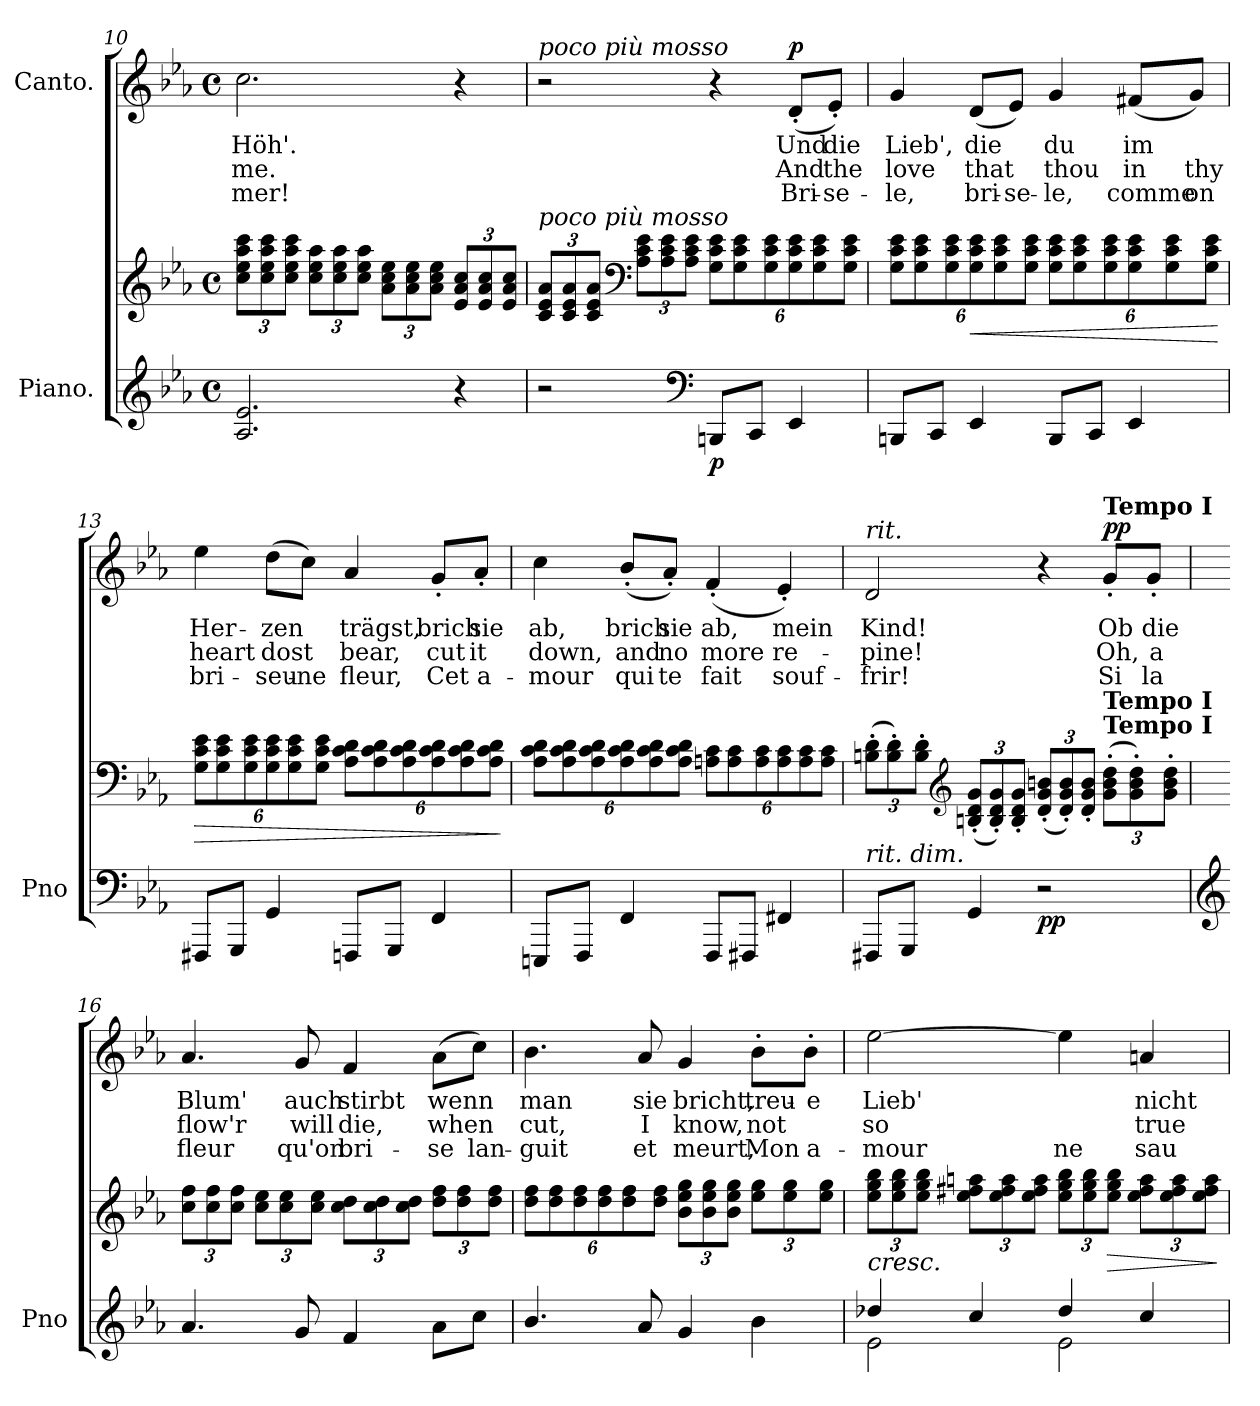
**kern	**kern	**dynam	**kern	**text	**text	**text	**dynam
*part2	*part2	*part2	*part1	*part1	*part1	*part1	*part1
*staff3	*staff2	*staff2/3	*staff1	*staff1	*staff1	*staff1	*staff1
*I"Piano.	*	*	*I"Canto.	*	*	*	*
*I'Pno	*	*	*	*	*	*	*
*clefG2	*clefG2	*	*clefG2	*	*	*	*
*k[b-e-a-]	*k[b-e-a-]	*	*k[b-e-a-]	*	*	*	*
*M4/4	*M4/4	*	*M4/4	*	*	*	*
*met(c)	*met(c)	*	*met(c)	*	*	*	*
*	*Xbrackettup	*	*	*	*	*	*
=10	=10	=10	=10	=10	=10	=10	=10
!	!	!	!	!LO:LY:b	!LO:LY:b	!LO:LY:b	!
2.A-/ 2.e-/	12cc\ 12ee-\ 12aa-\ 12ccc\L	.	2.cc\	Höh'.	me.	-mer!	.
.	12cc\ 12ee-\ 12aa-\ 12ccc\	.	.	.	.	.	.
.	12cc\ 12ee-\ 12aa-\ 12ccc\J	.	.	.	.	.	.
.	12cc\ 12ee-\ 12aa-\L	.	.	.	.	.	.
.	12cc\ 12ee-\ 12aa-\	.	.	.	.	.	.
.	12cc\ 12ee-\ 12aa-\J	.	.	.	.	.	.
.	12a-\ 12cc\ 12ee-\L	.	.	.	.	.	.
.	12a-\ 12cc\ 12ee-\	.	.	.	.	.	.
.	12a-\ 12cc\ 12ee-\J	.	.	.	.	.	.
4r	12e-/ 12a-/ 12cc/L	.	4r	.	.	.	.
.	12e-/ 12a-/ 12cc/	.	.	.	.	.	.
.	12e-/ 12a-/ 12cc/J	.	.	.	.	.	.
!!LO:PB:g=z
=11	=11	=11	=11	=11	=11	=11	=11
!	!	!	!LO:TX:a:i:t=poco più mosso	!	!	!	!
!	!LO:TX:a:i:t=poco più mosso	!	!	!	!	!	!
2r	12c/ 12e-/ 12a-/L	.	2r	.	.	.	.
.	12c/ 12e-/ 12a-/	.	.	.	.	.	.
.	12c/ 12e-/ 12a-/J	.	.	.	.	.	.
*	*clefF4	*	*	*	*	*	*
.	12A-\ 12c\ 12e-\L	.	.	.	.	.	.
.	12A-\ 12c\ 12e-\	.	.	.	.	.	.
*clefF4	*	*	*	*	*	*	*
.	12A-\ 12c\ 12e-\J	.	.	.	.	.	.
!	!	!LO:DY:b=2	!	!	!	!	!
8BBBn/L	12G\ 12c\ 12e-\L	p	4r	.	.	.	.
.	12G\ 12c\ 12e-\	.	.	.	.	.	.
8CC/J	.	.	.	.	.	.	.
.	12G\ 12c\ 12e-\	.	.	.	.	.	.
!	!	!	!	!LO:LY:b	!LO:LY:b	!LO:LY:b	!LO:DY:b
4EE-/	12G\ 12c\ 12e-\	.	(<8d'/L	Und	And	Bri-	p
.	12G\ 12c\ 12e-\	.	.	.	.	.	.
!	!	!	!	!LO:LY:b	!LO:LY:b	!LO:LY:b	!
.	.	.	8e-'/J)	die	the	-se-	.
.	12G\ 12c\ 12e-\J	.	.	.	.	.	.
=12	=12	=12	=12	=12	=12	=12	=12
!	!	!	!	!LO:LY:b	!LO:LY:b	!LO:LY:b	!
8BBBn/L	12G\ 12c\ 12e-\L	.	4g/	Lieb',	love	-le,	.
.	12G\ 12c\ 12e-\	.	.	.	.	.	.
8CC/J	.	.	.	.	.	.	.
.	12G\ 12c\ 12e-\	.	.	.	.	.	.
!	!	!LO:HP:b	!	!LO:LY:b	!LO:LY:b	!LO:LY:b	!
4EE-/	12G\ 12c\ 12e-\	<	(<8d/L	die	that	bri-	.
.	12G\ 12c\ 12e-\	.	.	.	.	.	.
!	!	!	!	!	!	!LO:LY:b	!
.	.	.	8e-/J)	.	.	-se-	.
.	12G\ 12c\ 12e-\J	.	.	.	.	.	.
!	!	!	!	!LO:LY:b	!LO:LY:b	!LO:LY:b	!
8BBB/L	12G\ 12c\ 12e-\L	.	4g/	du	thou	-le,	.
.	12G\ 12c\ 12e-\	.	.	.	.	.	.
8CC/J	.	.	.	.	.	.	.
.	12G\ 12c\ 12e-\	.	.	.	.	.	.
!	!	!	!	!LO:LY:b	!LO:LY:b	!LO:LY:b	!
4EE-/	12G\ 12c\ 12e-\	.	(<8f#X/L	im	in	comme	.
.	12G\ 12c\ 12e-\	.	.	.	.	.	.
!	!	!	!	!	!LO:LY:b	!LO:LY:b	!
.	.	.	8g/J)	.	thy	on	.
.	12G\ 12c\ 12e-\J	.	.	.	.	.	.
.	.	[	.	.	.	.	.
!!LO:LB:g=z
=13	=13	=13	=13	=13	=13	=13	=13
!	!	!LO:HP:b	!	!LO:LY:b	!LO:LY:b	!LO:LY:b	!
8FFF#X/L	12G\ 12c\ 12e-\L	>	4ee-\	Her-	heart	bri-	.
.	12G\ 12c\ 12e-\	.	.	.	.	.	.
8GGG/J	.	.	.	.	.	.	.
.	12G\ 12c\ 12e-\	.	.	.	.	.	.
!	!	!	!	!LO:LY:b	!LO:LY:b	!LO:LY:b	!
4GG/	12G\ 12c\ 12e-\	.	(>8dd\L	-zen	dost	-seu-	.
.	12G\ 12c\ 12e-\	.	.	.	.	.	.
!	!	!	!	!	!	!LO:LY:b	!
.	.	.	8cc\J)	.	.	-ne	.
.	12G\ 12c\ 12e-\J	.	.	.	.	.	.
!	!	!	!	!LO:LY:b	!LO:LY:b	!LO:LY:b	!
8FFFn/L	12A-\ 12c\ 12d\L	.	4a-/	trägst,	bear,	fleur,	.
.	12A-\ 12c\ 12d\	.	.	.	.	.	.
8GGG/J	.	.	.	.	.	.	.
.	12A-\ 12c\ 12d\	.	.	.	.	.	.
!	!	!	!	!LO:LY:b	!LO:LY:b	!LO:LY:b	!
4FF/	12A-\ 12c\ 12d\	.	8g'/L	brich	cut	Cet	.
.	12A-\ 12c\ 12d\	.	.	.	.	.	.
!	!	!	!	!LO:LY:b	!LO:LY:b	!LO:LY:b	!
.	.	.	8a-'/J	sie	it	a-	.
.	12A-\ 12c\ 12d\J	.	.	.	.	.	.
.	.	]	.	.	.	.	.
=14	=14	=14	=14	=14	=14	=14	=14
!	!	!	!	!LO:LY:b	!LO:LY:b	!LO:LY:b	!
8EEEn/L	12A-\ 12c\ 12d\L	.	4cc\	ab,	down,	-mour	.
.	12A-\ 12c\ 12d\	.	.	.	.	.	.
8FFF/J	.	.	.	.	.	.	.
.	12A-\ 12c\ 12d\	.	.	.	.	.	.
!	!	!	!	!LO:LY:b	!LO:LY:b	!LO:LY:b	!
4FF/	12A-\ 12c\ 12d\	.	(<8b-'/L	brich	and	qui	.
.	12A-\ 12c\ 12d\	.	.	.	.	.	.
!	!	!	!	!LO:LY:b	!LO:LY:b	!LO:LY:b	!
.	.	.	8a-'/J)	sie	no	te	.
.	12A-\ 12c\ 12d\J	.	.	.	.	.	.
!	!	!	!	!LO:LY:b	!LO:LY:b	!LO:LY:b	!
8FFF/L	12An\ 12c\L	.	(<4f'/	ab,	more	fait	.
.	12A\ 12c\	.	.	.	.	.	.
8FFF#X/J	.	.	.	.	.	.	.
.	12A\ 12c\	.	.	.	.	.	.
!	!	!	!	!LO:LY:b	!LO:LY:b	!LO:LY:b	!
4FF#X/	12A\ 12c\	.	4e-'/)	mein	re-	souf-	.
.	12A\ 12c\	.	.	.	.	.	.
.	12A\ 12c\J	.	.	.	.	.	.
!!LO:LB:g=z
=15	=15	=15	=15	=15	=15	=15	=15
!	!	!	!LO:TX:a:i:t=rit.	!	!	!	!
!LO:TX:a:i:t=rit. dim.	!	!	!	!	!	!	!
!	!	!	!	!LO:LY:b	!LO:LY:b	!LO:LY:b	!
8FFF#X/L	(>12Bn\' 12d\'L	.	2d/	Kind!	-pine!	-frir!	.
.	12B\' 12d\')	.	.	.	.	.	.
8GGG/J	.	.	.	.	.	.	.
.	12B\' 12d\'J	.	.	.	.	.	.
*	*clefG2	*	*	*	*	*	*
4GG/	(<12Bn/' 12d/' 12g/'L	.	.	.	.	.	.
.	12B/' 12d/' 12g/')	.	.	.	.	.	.
.	12B/' 12d/' 12g/'J	.	.	.	.	.	.
!	!	!LO:DY:b=2	!	!	!	!	!
2r	(<12d/' 12g/' 12bn/'L	pp	4r	.	.	.	.
.	12d/' 12g/' 12b/')	.	.	.	.	.	.
.	12d/' 12g/' 12b/'J	.	.	.	.	.	.
!	!	!	!LO:TX:a:B:t=Tempo I	!	!	!	!
!	!LO:TX:a:B:t=Tempo I	!	!	!	!	!	!
!	!LO:TX:a:B:t=Tempo I	!	!	!	!	!	!
!	!	!	!	!LO:LY:b	!LO:LY:b	!LO:LY:b	!LO:DY:b
.	(>12g\' 12b\' 12dd\'L	.	8g'/L	Ob	Oh,	Si	pp
.	12g\' 12b\' 12dd\')	.	.	.	.	.	.
!	!	!	!	!LO:LY:b	!LO:LY:b	!LO:LY:b	!
.	.	.	8g'/J	die	a	la	.
.	12g\' 12b\' 12dd\'J	.	.	.	.	.	.
=16	=16	=16	=16	=16	=16	=16	=16
*clefG2	*	*	*	*	*	*	*
!	!	!	!	!LO:LY:b	!LO:LY:b	!LO:LY:b	!
4.a-/	12cc\ 12ff\L	.	4.a-/	Blum'	flow'r	fleur	.
.	12cc\ 12ff\	.	.	.	.	.	.
.	12cc\ 12ff\J	.	.	.	.	.	.
.	12cc\ 12ee-\L	.	.	.	.	.	.
.	12cc\ 12ee-\	.	.	.	.	.	.
!	!	!	!	!LO:LY:b	!LO:LY:b	!LO:LY:b	!
8g/	.	.	8g/	auch	will	qu'on	.
.	12cc\ 12ee-\J	.	.	.	.	.	.
!	!	!	!	!LO:LY:b	!LO:LY:b	!LO:LY:b	!
4f/	12cc\ 12dd\L	.	4f/	stirbt	die,	bri-	.
.	12cc\ 12dd\	.	.	.	.	.	.
.	12cc\ 12dd\J	.	.	.	.	.	.
!	!	!	!	!LO:LY:b	!LO:LY:b	!LO:LY:b	!
8a-\L	12dd\ 12ff\L	.	(>8a-\L	wenn	when	-se	.
.	12dd\ 12ff\	.	.	.	.	.	.
!	!	!	!	!	!	!LO:LY:b	!
8cc\J	.	.	8cc\J)	.	.	lan-	.
.	12dd\ 12ff\J	.	.	.	.	.	.
!!LO:PB:g=z
=17	=17	=17	=17	=17	=17	=17	=17
!	!	!	!	!LO:LY:b	!LO:LY:b	!LO:LY:b	!
4.b-/	12dd\ 12ff\L	.	4.b-\	man	cut,	-guit	.
.	12dd\ 12ff\	.	.	.	.	.	.
.	12dd\ 12ff\	.	.	.	.	.	.
.	12dd\ 12ff\	.	.	.	.	.	.
.	12dd\ 12ff\	.	.	.	.	.	.
!	!	!	!	!LO:LY:b	!LO:LY:b	!LO:LY:b	!
8a-/	.	.	8a-/	sie	I	et	.
.	12dd\ 12ff\J	.	.	.	.	.	.
!	!	!	!	!LO:LY:b	!LO:LY:b	!LO:LY:b	!
4g/	12b-\ 12ee-\ 12gg\L	.	4g/	bricht,	know,	meurt,	.
.	12b-\ 12ee-\ 12gg\	.	.	.	.	.	.
.	12b-\ 12ee-\ 12gg\J	.	.	.	.	.	.
!	!	!	!	!LO:LY:b	!LO:LY:b	!LO:LY:b	!
4b-\	12ee-\ 12gg\L	.	8b-'\L	treu-	not	Mon	.
.	12ee-\ 12gg\	.	.	.	.	.	.
!	!	!	!	!LO:LY:b	!	!LO:LY:b	!
.	.	.	8b-'\J	-e	.	a-	.
.	12ee-\ 12gg\J	.	.	.	.	.	.
=18	=18	=18	=18	=18	=18	=18	=18
*^	*	*	*	*	*	*	*
!	!	!	!LO:HP:b	!	!LO:LY:b	!LO:LY:b	!LO:LY:b	!
4dd-X/	2e-\	12ee-\ 12gg\ 12bb-\L	<	[2ee-\	Lieb'	so	-mour	.
.	.	12ee-\ 12gg\ 12bb-\	.	.	.	.	.	.
.	.	12ee-\ 12gg\ 12bb-\J	.	.	.	.	.	.
4cc/	.	12ee-\ 12ff#X\ 12aan\L	.	.	.	.	.	.
.	.	12ee-\ 12ff#\ 12aa\	.	.	.	.	.	.
.	.	12ee-\ 12ff#\ 12aa\J	.	.	.	.	.	.
!	!	!	!	!	!	!	!LO:LY:b	!
4dd-/	2e-\	12ee-\ 12gg\ 12bb-\L	.	4ee-\]	.	.	ne	.
.	.	12ee-\ 12gg\ 12bb-\	.	.	.	.	.	.
!	!	!	!LO:HP:b	!	!	!	!	!
.	.	12ee-\ 12gg\ 12bb-\J	>	.	.	.	.	.
!	!	!	!	!	!LO:LY:b	!LO:LY:b	!LO:LY:b	!
4cc/	.	12ee-\ 12ff#\ 12aa\L	.	4an/	nicht	true	sau-	.
.	.	12ee-\ 12ff#\ 12aa\	.	.	.	.	.	.
.	.	12ee-\ 12ff#\ 12aa\J	.	.	.	.	.	.
*v	*v	*	*	*	*	*	*	*
.	.	[ ]	.	.	.	.	.
=	=	=	=	=	=	=	=
*-	*-	*-	*-	*-	*-	*-	*-
